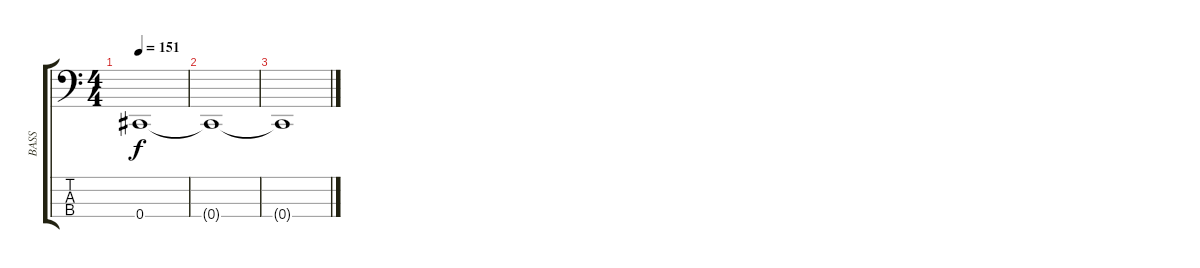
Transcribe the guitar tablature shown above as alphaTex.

\track ("BASS" "BASS") {instrument electricbassfinger}
\staff {score tabs}
\tuning (Eb2 B1 Gb1 Db1) {hide}
\ts (4 4)
\tempo 151
\clef f4
\ks c
0.4{t}.1{dy f} |
0.4{t}.1 |
0.4{t}.1
